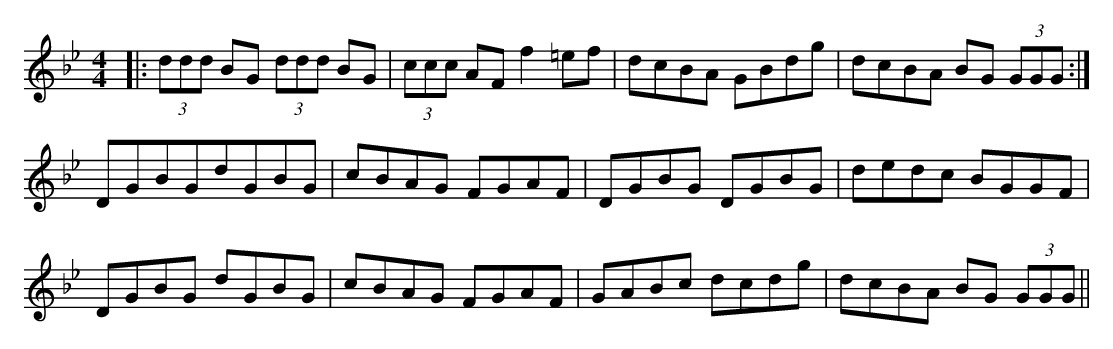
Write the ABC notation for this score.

X:1
M:4/4
K:Gmin
|:(3ddd BG (3ddd BG|(3ccc AF f2 =ef|dcBA GBdg|dcBA BG (3GGG:|
DGBGdGBG|cBAG FGAF|DGBG DGBG|dedc BGGF|
DGBG dGBG|cBAG FGAF|GABc dcdg|dcBA BG (3GGG||
